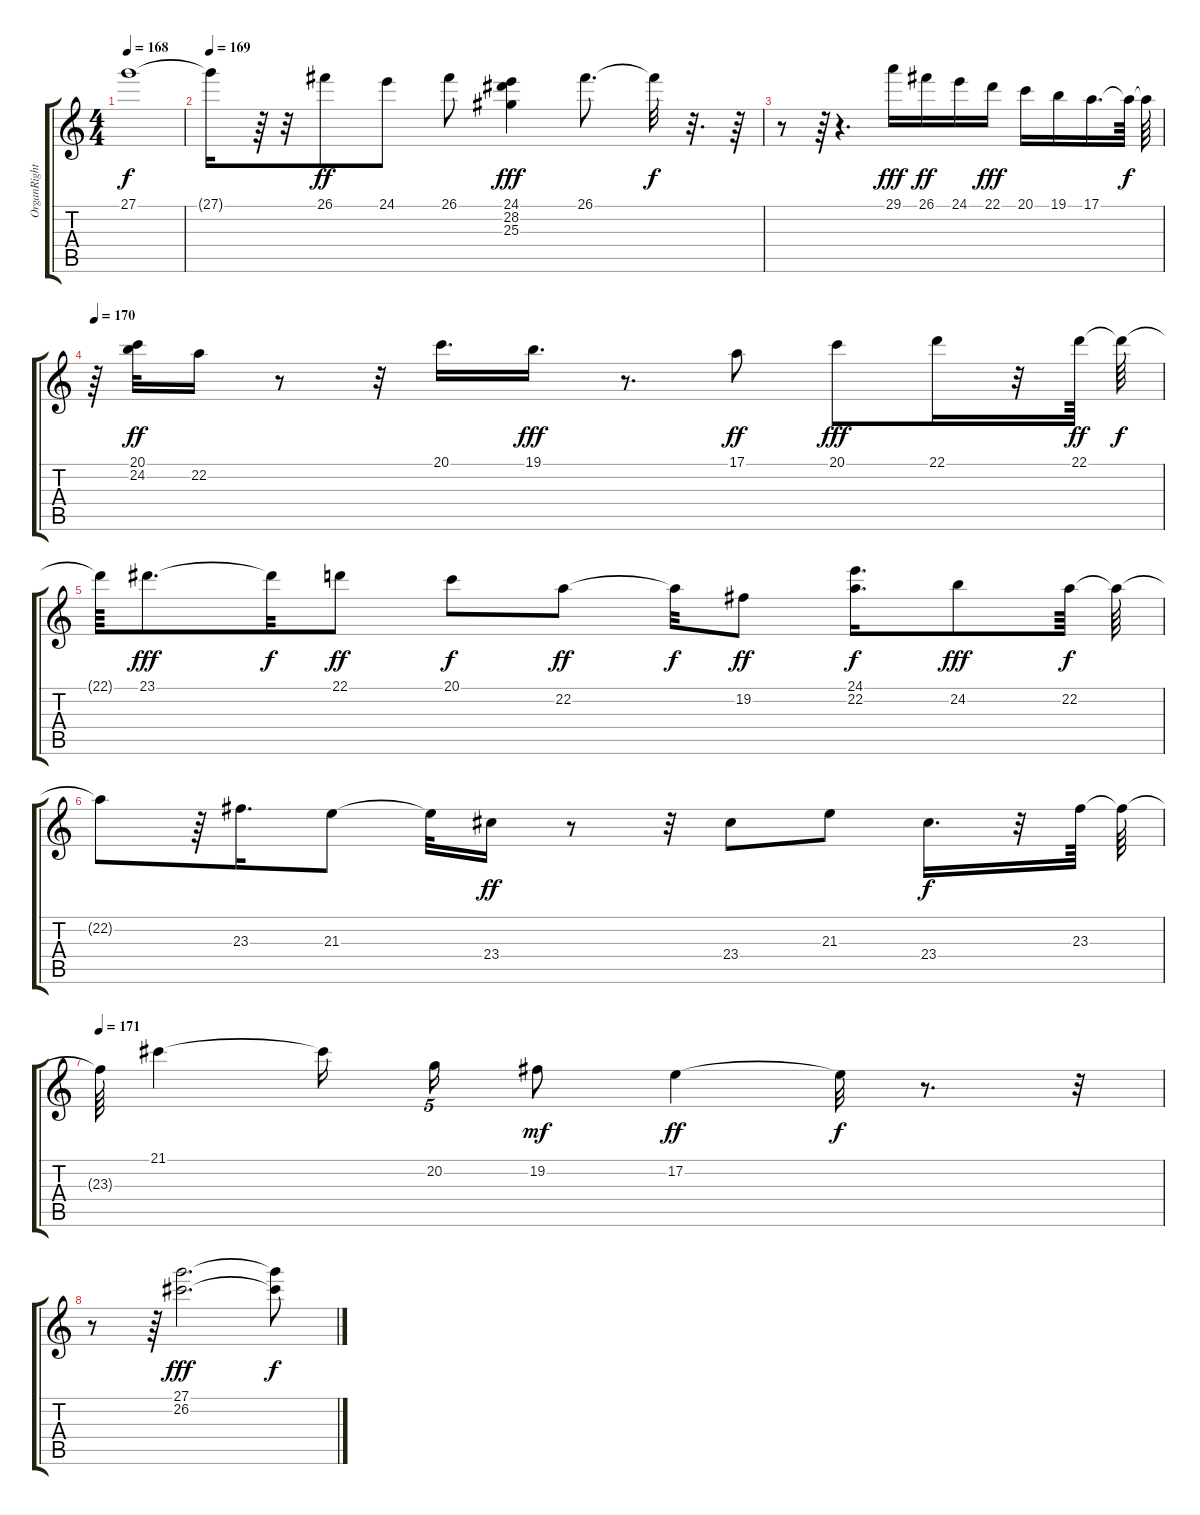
\track ("OrganRight" "OrganRight") {instrument rockorgan}
\staff {score tabs}
\tuning (E4 B3 G3 D3 A2 E2) {hide}
\ts (4 4)
\tempo 168
\clef g2
\ks c
27.1{t}.1{dy f} |
\tempo 169
27.1{t}.16 r.64 r.32 26.1.8{dy ff} 24.1.8 26.1.8 (24.1 28.2 25.3).4{dy fff} 26.1.8{d} 26.1{t}.32{dy f} r.32{d} r.64 |
r.8 r.64 r.4{d} 29.1.16{dy fff} 26.1.16{dy ff} 24.1.16 22.1.16{dy fff} 20.1.16 19.1.16 17.1.16{d} 17.1{t}.64{dy f} 17.1{t}.64 |
\tempo 170
r.64 (20.1 24.2).32{dy ff} 22.2.16 r.8 r.32 20.1.16{d} 19.1.16{d dy fff} r.8{d} 17.1.8{dy ff} 20.1.8{dy fff} 22.1.16 r.32 22.1.64{dy ff} 22.1{t}.64{dy f} |
22.1{t}.64 23.1.8{d dy fff} 23.1{t}.32{dy f} 22.1.8{dy ff} 20.1.8{dy f} 22.2.8{dy ff} 22.2{t}.32{dy f} 19.2.8{dy ff} (24.1 22.2).16{d dy f} 24.2.8{dy fff} 22.2.64{dy f} 22.2{t}.64 |
22.2{t}.8 r.64 23.3.16{d} 21.3.8 21.3{t}.32 23.4.16{dy ff} r.8 r.32 23.4.8 21.3.8 23.4.16{d dy f} r.32 23.3.64 23.3{t}.64 |
\tempo 171
23.3{t}.64 21.1.4 21.1{t}.16 20.2.16{tu (5 4)} 19.2.8{dy mf} 17.2.4{dy ff} 17.2{t}.32{dy f} r.8{d} r.32 |
r.8 r.64 (27.1 26.2).2{d dy fff} (27.1{t} 26.2{t}).8{dy f}
